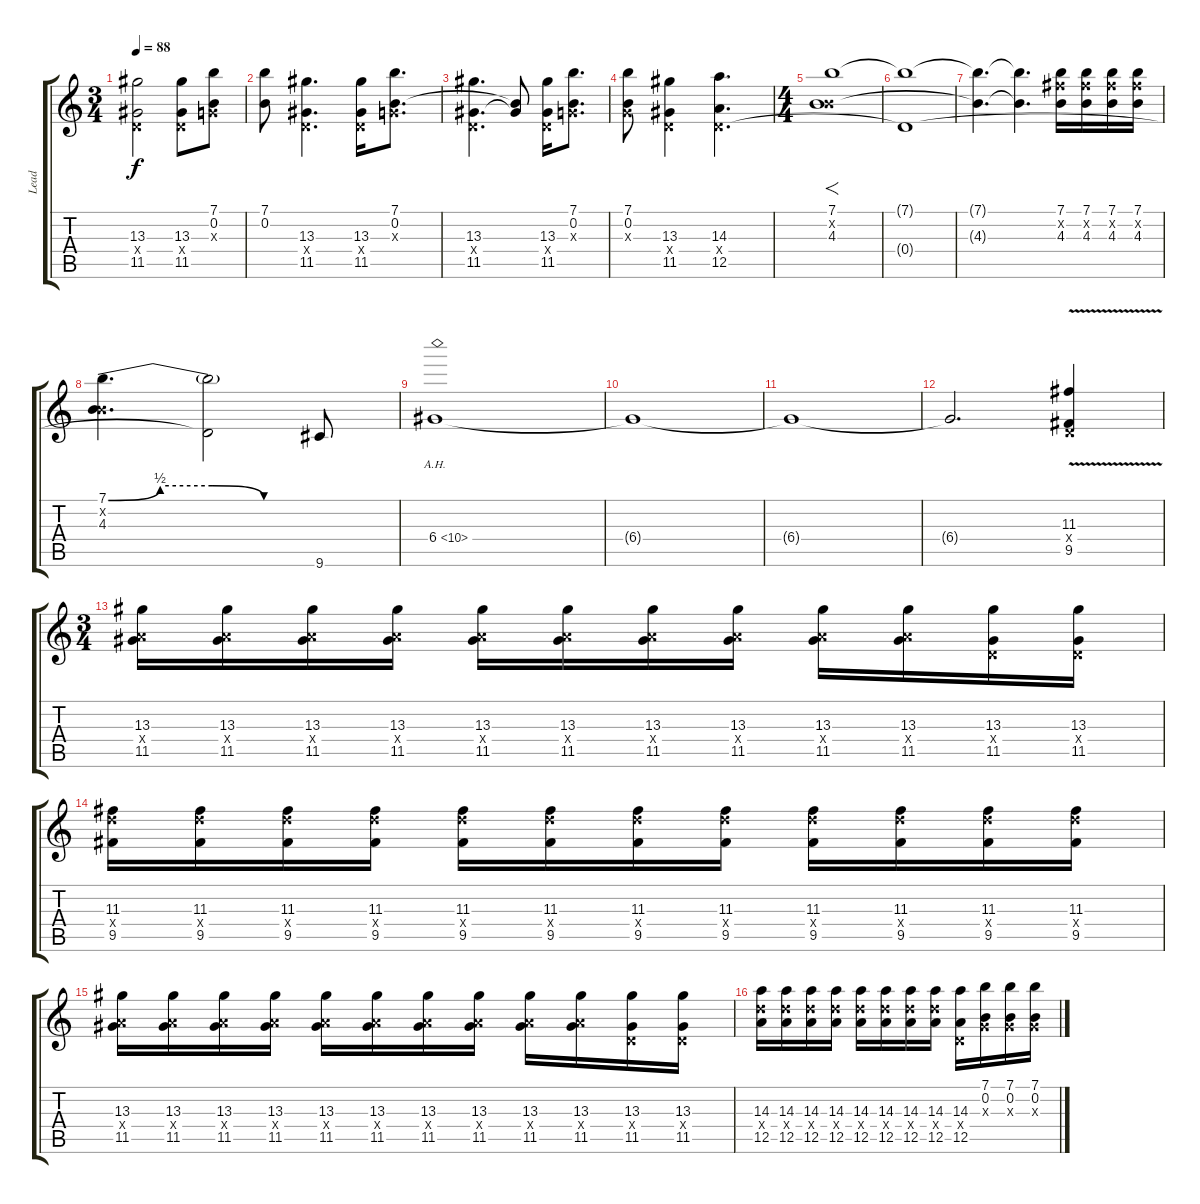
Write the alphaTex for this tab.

\track ("Lead" "Lead") {instrument overdrivenguitar}
\staff {score tabs}
\tuning (E4 B3 G3 D3 A2 E2) {hide}
\ts (3 4)
\tempo 88
\clef g2
\ks c
(13.3 0.4{x} 11.5).2{dy f} (13.3 0.4{x} 11.5).8 (7.1 0.2 0.3{x}).8 |
(7.1 0.2).8 (13.3 0.4{x} 11.5).4{d} (13.3 0.4{x} 11.5).16 (7.1 0.2 0.3{x}).8{d} |
(13.3 0.4{x} 11.5).4{d} (0.2{t} 11.5{t}).8 (13.3 0.4{x} 11.5).16 (7.1 0.2 0.3{x}).8{d} |
(7.1 0.2 0.3{x}).8 (13.3 0.4{x} 11.5).4 (14.3 0.4{x} 12.5).4{d} |
\ts (4 4)
(7.1 0.2{x} 4.3).1{f volume 10} |
(7.1{t} 0.4{t}).1 |
(7.1{t} 4.3{t}).4{d} (7.1{t} 4.3{t}).4{d} (7.1 7.2{x} 4.3).16 (7.1 7.2{x} 4.3).16 (7.1 7.2{x} 4.3).16 (7.1 7.2{x} 4.3).16 |
(7.1{be (custom 0 0 15 2 30 2 45 0 60 0)} 0.2{x} 4.3).4{d} (7.1{t} 0.4{t}).2 9.6.8 |
6.4{ah 4}.1{volume 4} |
6.4{t}.1 |
6.4{t}.1{volume 13} |
6.4{t}.2{d} (11.3 0.4{v x} 9.5{v}).4 |
\ts (3 4)
(13.3 7.4{x} 11.5).16{volume 10} (13.3 7.4{x} 11.5).16 (13.3 7.4{x} 11.5).16 (13.3 7.4{x} 11.5).16 (13.3 7.4{x} 11.5).16 (13.3 7.4{x} 11.5).16 (13.3 7.4{x} 11.5).16 (13.3 7.4{x} 11.5).16 (13.3 7.4{x} 11.5).16 (13.3 7.4{x} 11.5).16 (13.3 0.4{x} 11.5).16 (13.3 0.4{x} 11.5).16 |
(11.3 12.4{x} 9.5).16{volume 10} (11.3 12.4{x} 9.5).16 (11.3 12.4{x} 9.5).16 (11.3 12.4{x} 9.5).16 (11.3 12.4{x} 9.5).16 (11.3 12.4{x} 9.5).16 (11.3 12.4{x} 9.5).16 (11.3 12.4{x} 9.5).16 (11.3 12.4{x} 9.5).16 (11.3 12.4{x} 9.5).16 (11.3 12.4{x} 9.5).16 (11.3 12.4{x} 9.5).16 |
(13.3 7.4{x} 11.5).16{volume 10} (13.3 7.4{x} 11.5).16 (13.3 7.4{x} 11.5).16 (13.3 7.4{x} 11.5).16 (13.3 7.4{x} 11.5).16 (13.3 7.4{x} 11.5).16 (13.3 7.4{x} 11.5).16 (13.3 7.4{x} 11.5).16 (13.3 7.4{x} 11.5).16 (13.3 7.4{x} 11.5).16 (13.3 0.4{x} 11.5).16 (13.3 0.4{x} 11.5).16 |
(14.3 12.4{x} 12.5).16{volume 10} (14.3 12.4{x} 12.5).16 (14.3 12.4{x} 12.5).16 (14.3 12.4{x} 12.5).16 (14.3 12.4{x} 12.5).16 (14.3 12.4{x} 12.5).16 (14.3 12.4{x} 12.5).16 (14.3 12.4{x} 12.5).16 (14.3 0.4{x} 12.5).16 (7.1 0.2 0.3{x}).16 (7.1 0.2 0.3{x}).16 (7.1 0.2 0.3{x}).16
